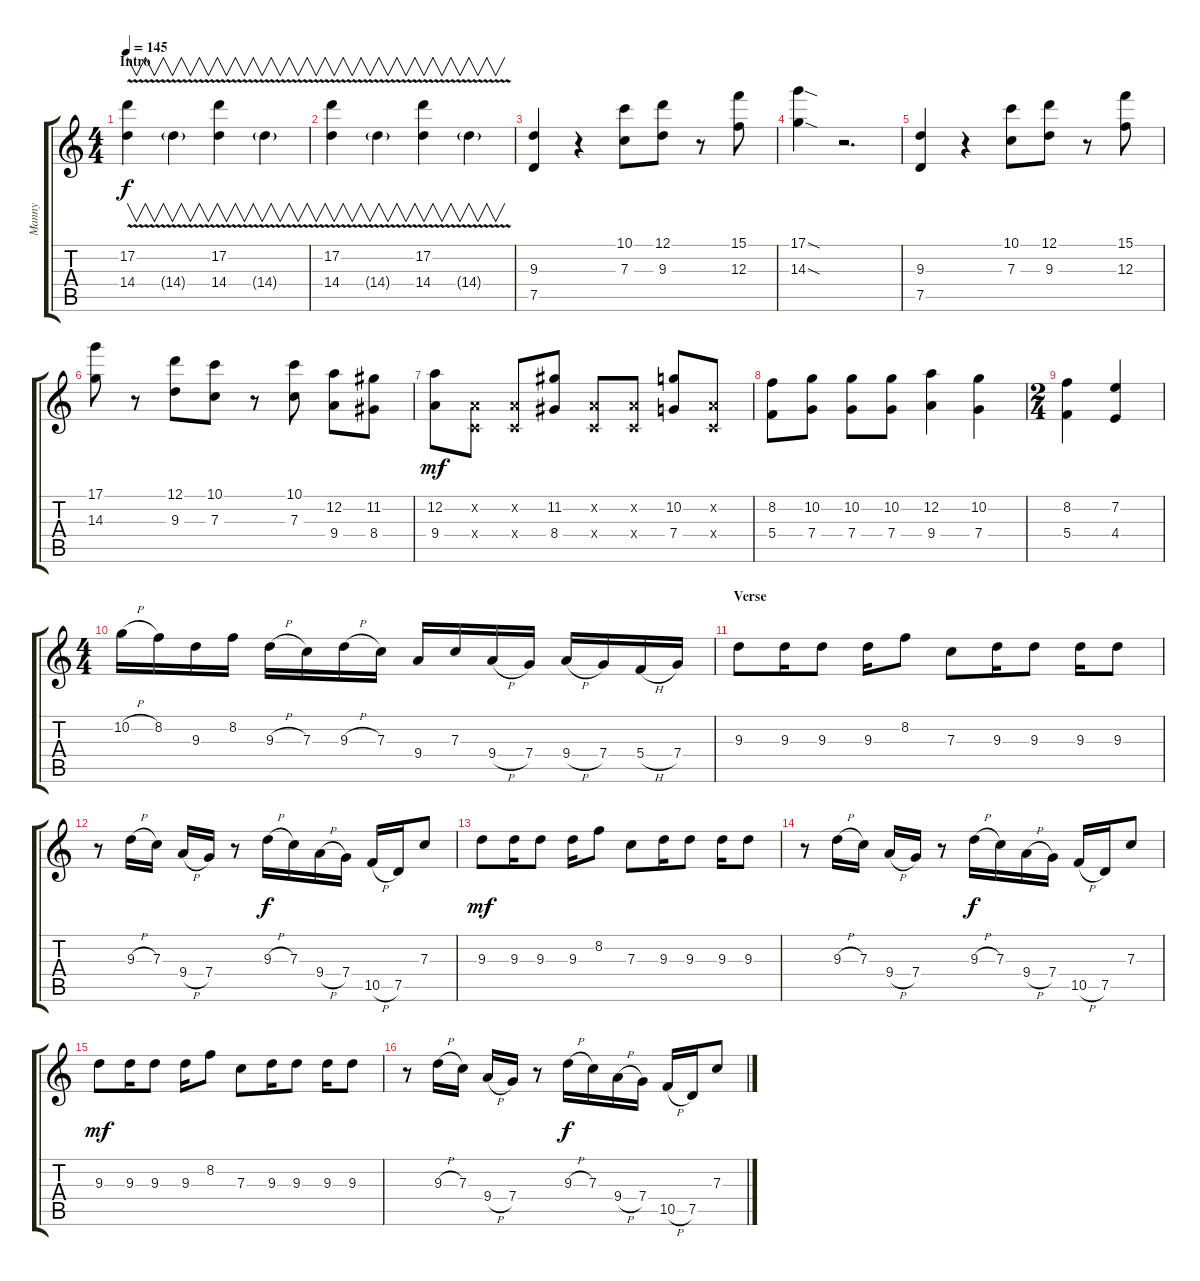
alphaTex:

\track ("Manny" "Manny") {instrument distortionguitar}
\staff {score tabs}
\tuning (D4 A3 F3 C3 G2 D2) {hide}
\ts (4 4)
\section ("" "Intro")
\tempo 145
\clef g2
\ks c
(17.2{v} 14.4{v}).4{v dy f instrument distortionguitar} 14.4{v g}.4{v} (17.2{v} 14.4{v}).4{v} 14.4{v g}.4{v} |
(17.2{v} 14.4{v}).4{v} 14.4{v g}.4{v} (17.2{v} 14.4{v}).4{v} 14.4{v g}.4{v} |
(9.3 7.5).4 r.4 (10.1 7.3).8 (12.1 9.3).8 r.8 (15.1 12.3).8 |
(17.1{sod} 14.3{sod}).4 r.2{d} |
(9.3 7.5).4 r.4 (10.1 7.3).8 (12.1 9.3).8 r.8 (15.1 12.3).8 |
(17.1 14.3).8 r.8 (12.1 9.3).8 (10.1 7.3).8 r.8 (10.1 7.3).8 (12.2 9.4).8 (11.2 8.4).8 |
(12.2 9.4).8{dy mf} (0.2{x} 0.4{x}).8 (0.2{x} 0.4{x}).8 (11.2 8.4).8 (0.2{x} 0.4{x}).8 (0.2{x} 0.4{x}).8 (10.2 7.4).8 (0.2{x} 0.4{x}).8 |
(8.2 5.4).8 (10.2 7.4).8 (10.2 7.4).8 (10.2 7.4).8 (12.2 9.4).4 (10.2 7.4).4 |
\ts (2 4)
(8.2 5.4).4 (7.2 4.4).4 |
\ts (4 4)
10.2{h}.16 8.2.16 9.3.16 8.2.16 9.3{h}.16 7.3.16 9.3{h}.16 7.3.16 9.4.16 7.3.16 9.4{h}.16 7.4.16 9.4{h}.16 7.4.16 5.4{h}.16 7.4.16 |
\section ("" "Verse")
9.3.8 9.3.16 9.3.8 9.3.16 8.2.8 7.3.8 9.3.16 9.3.8 9.3.16 9.3.8 |
r.8 9.3{h}.16 7.3.16 9.4{h}.16 7.4.16 r.8 9.3{h}.16{dy f} 7.3.16 9.4{h}.16 7.4.16 10.5{h}.16 7.5.16 7.3.8 |
9.3.8{dy mf} 9.3.16 9.3.8 9.3.16 8.2.8 7.3.8 9.3.16 9.3.8 9.3.16 9.3.8 |
r.8 9.3{h}.16 7.3.16 9.4{h}.16 7.4.16 r.8 9.3{h}.16{dy f} 7.3.16 9.4{h}.16 7.4.16 10.5{h}.16 7.5.16 7.3.8 |
9.3.8{dy mf} 9.3.16 9.3.8 9.3.16 8.2.8 7.3.8 9.3.16 9.3.8 9.3.16 9.3.8 |
r.8 9.3{h}.16 7.3.16 9.4{h}.16 7.4.16 r.8 9.3{h}.16{dy f} 7.3.16 9.4{h}.16 7.4.16 10.5{h}.16 7.5.16 7.3.8
